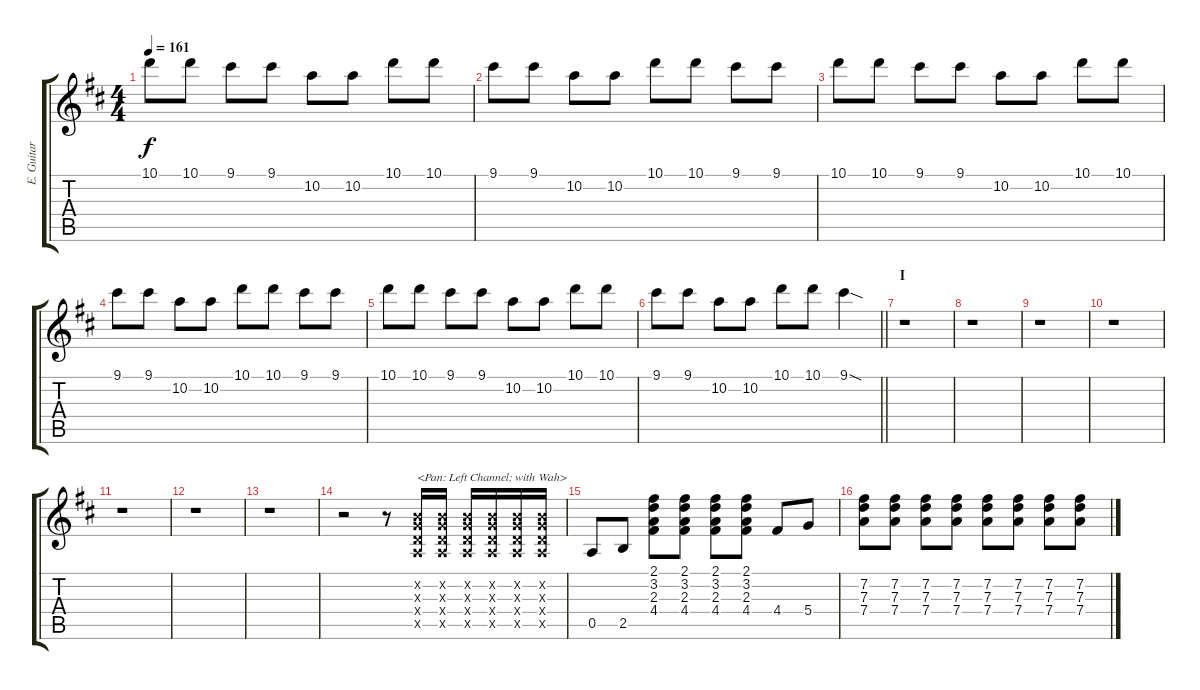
\track ("E. Guitar II" "E. Guitar ") {instrument overdrivenguitar}
\staff {score tabs}
\tuning (E4 B3 G3 D3 A2 E2) {hide}
\ts (4 4)
\tempo 161
\clef g2
\ks d
10.1.8{dy f} 10.1.8 9.1.8 9.1.8 10.2.8 10.2.8 10.1.8 10.1.8 |
9.1.8 9.1.8 10.2.8 10.2.8 10.1.8 10.1.8 9.1.8 9.1.8 |
10.1.8 10.1.8 9.1.8 9.1.8 10.2.8 10.2.8 10.1.8 10.1.8 |
9.1.8 9.1.8 10.2.8 10.2.8 10.1.8 10.1.8 9.1.8 9.1.8 |
10.1.8 10.1.8 9.1.8 9.1.8 10.2.8 10.2.8 10.1.8 10.1.8 |
\barLineRight lightlight
9.1.8 9.1.8 10.2.8 10.2.8 10.1.8 10.1.8 9.1{sod}.4 |
\section ("" "I")
r.1 |
r.1 |
r.1 |
r.1 |
r.1 |
r.1 |
r.1 |
r.2 r.8 (0.2{x} 0.3{x} 0.4{x} 0.5{x}).16{txt "<Pan: Left Channel; with Wah>" balance 1} (0.2{x} 0.3{x} 0.4{x} 0.5{x}).16 (0.2{x} 0.3{x} 0.4{x} 0.5{x}).16 (0.2{x} 0.3{x} 0.4{x} 0.5{x}).16 (0.2{x} 0.3{x} 0.4{x} 0.5{x}).16 (0.2{x} 0.3{x} 0.4{x} 0.5{x}).16 |
0.5.8 2.5.8 (2.1 3.2 2.3 4.4).8 (2.1 3.2 2.3 4.4).8 (2.1 3.2 2.3 4.4).8 (2.1 3.2 2.3 4.4).8 4.4.8 5.4.8 |
(7.2 7.3 7.4).8 (7.2 7.3 7.4).8 (7.2 7.3 7.4).8 (7.2 7.3 7.4).8 (7.2 7.3 7.4).8 (7.2 7.3 7.4).8 (7.2 7.3 7.4).8 (7.2 7.3 7.4).8
